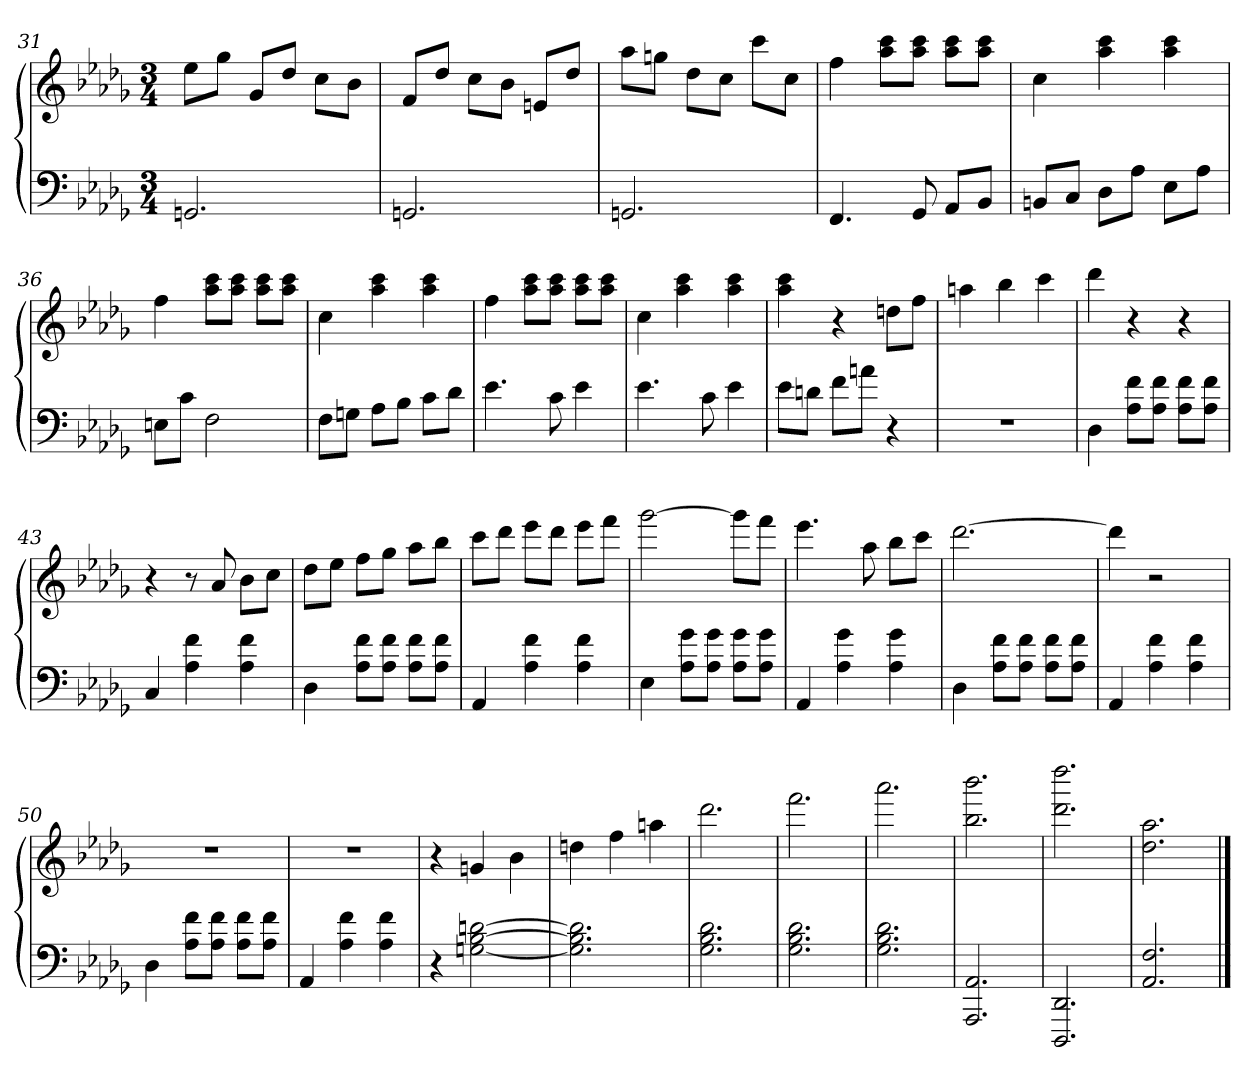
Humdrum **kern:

**kern	**kern
*part1	*part1
*staff2	*staff1
*clefF4	*clefG2
*k[b-e-a-d-g-]	*k[b-e-a-d-g-]
*D-:	*D-:
*M3/4	*M3/4
=31	=31
2.GGn/	8ee-\L
.	8gg-\J
.	8g-/L
.	8dd-/J
.	8cc\L
.	8b-\J
=32	=32
2.GGn/	8f/L
.	8dd-/J
.	8cc\L
.	8b-\J
.	8en/L
.	8dd-/J
=33	=33
2.GGn/	8aa-\L
.	8ggn\J
.	8dd-\L
.	8cc\J
.	8ccc\L
.	8cc\J
=34	=34
4.FF/	4ff\
.	8aa-\ 8ccc\L
8GG-/	8aa-\ 8ccc\J
8AA-/L	8aa-\ 8ccc\L
8BB-/J	8aa-\ 8ccc\J
=35	=35
8BBn/L	4cc\
8C/J	.
8D-\L	4aa-\ 4ccc\
8A-\J	.
8E-\L	4aa-\ 4ccc\
8A-\J	.
=36	=36
8En\L	4ff\
8c\J	.
2F\	8aa-\ 8ccc\L
.	8aa-\ 8ccc\J
.	8aa-\ 8ccc\L
.	8aa-\ 8ccc\J
=37	=37
8F\L	4cc\
8Gn\J	.
8A-\L	4aa-\ 4ccc\
8B-\J	.
8c\L	4aa-\ 4ccc\
8d-\J	.
=38	=38
4.e-\	4ff\
.	8aa-\ 8ccc\L
8c\	8aa-\ 8ccc\J
4e-\	8aa-\ 8ccc\L
.	8aa-\ 8ccc\J
=39	=39
4.e-\	4cc\
.	4aa-\ 4ccc\
8c\	.
4e-\	4aa-\ 4ccc\
=40	=40
8e-\L	4aa-\ 4ccc\
8dn\J	.
8f\L	4r
8an\J	.
4r	8ddn\L
.	8ff\J
=41	=41
2.r	4aan\
.	4bb-\
.	4ccc\
=42	=42
4D-\	4ddd-\
8A-\ 8f\L	4r
8A-\ 8f\J	.
8A-\ 8f\L	4r
8A-\ 8f\J	.
=43	=43
4C/	4r
4A-\ 4f\	8r
.	8a-/
4A-\ 4f\	8b-\L
.	8cc\J
=44	=44
4D-\	8dd-\L
.	8ee-\J
8A-\ 8f\L	8ff\L
8A-\ 8f\J	8gg-\J
8A-\ 8f\L	8aa-\L
8A-\ 8f\J	8bb-\J
=45	=45
4AA-/	8ccc\L
.	8ddd-\J
4A-\ 4f\	8eee-\L
.	8ddd-\J
4A-\ 4f\	8eee-\L
.	8fff\J
=46	=46
4E-\	[2ggg-\
8A-\ 8g-\L	.
8A-\ 8g-\J	.
8A-\ 8g-\L	8ggg-\L]
8A-\ 8g-\J	8fff\J
=47	=47
4AA-/	4.eee-\
4A-\ 4g-\	.
.	8aa-\
4A-\ 4g-\	8bb-\L
.	8ccc\J
=48	=48
4D-\	[2.ddd-\
8A-\ 8f\L	.
8A-\ 8f\J	.
8A-\ 8f\L	.
8A-\ 8f\J	.
=49	=49
4AA-/	4ddd-\]
4A-\ 4f\	2r
4A-\ 4f\	.
=50	=50
4D-\	2.r
8A-\ 8f\L	.
8A-\ 8f\J	.
8A-\ 8f\L	.
8A-\ 8f\J	.
=51	=51
4AA-/	2.r
4A-\ 4f\	.
4A-\ 4f\	.
=52	=52
4r	4r
[2Gn\ [2B-\ [2dn\	4gn/
.	4b-\
=53	=53
2.G]\ 2.B-]\ 2.d]\	4ddn\
.	4ff\
.	4aan\
=54	=54
2.G-\ 2.B-\ 2.d-\	2.ddd-\
=55	=55
2.G-\ 2.B-\ 2.d-\	2.fff\
=56	=56
2.G-\ 2.B-\ 2.d-\	2.aaa-\
=57	=57
2.AAA-/ 2.AA-/	2.bb-\ 2.bbb-\
=58	=58
2.DDD-/ 2.DD-/	2.ddd-\ 2.dddd-\
=59	=59
2.AA-/ 2.F/	2.dd-\ 2.aa-\
==	==
*-	*-
